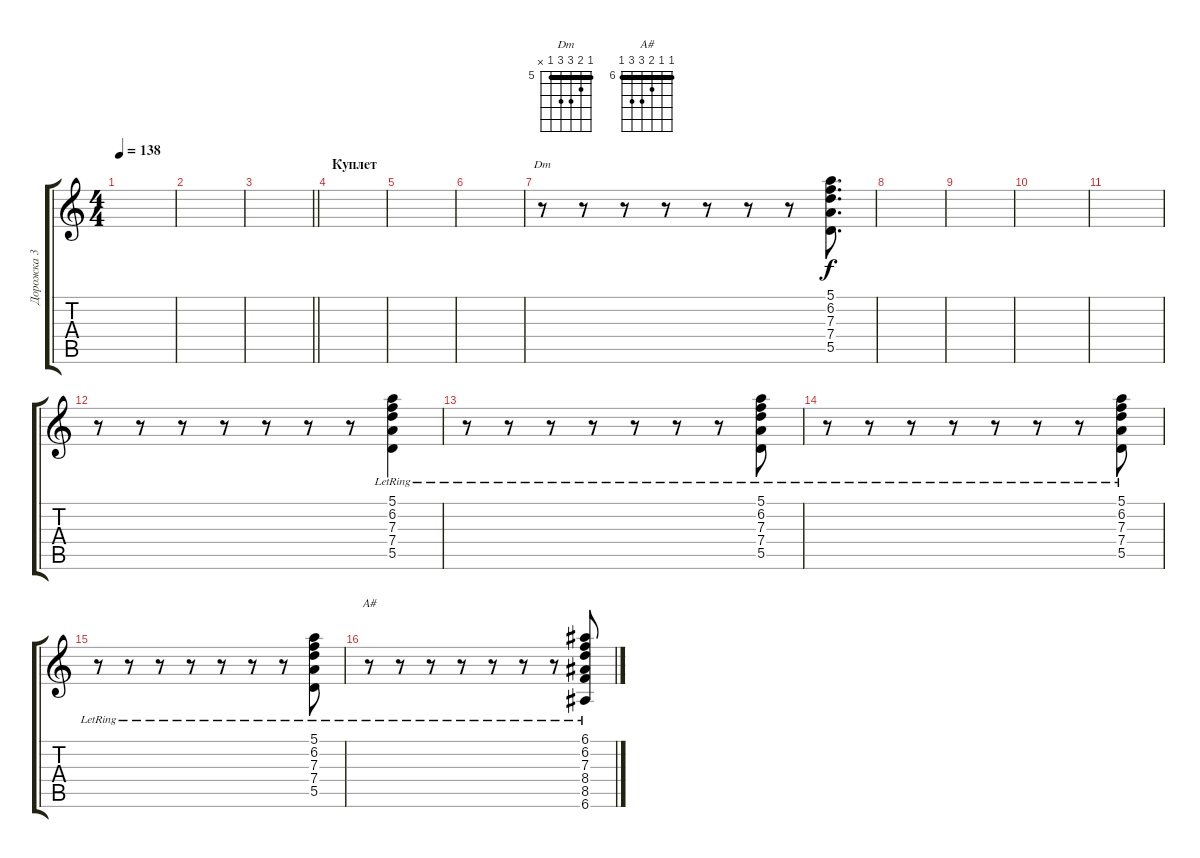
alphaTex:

\track ("Дорожка 3" "Дорожка 3") {instrument overdrivenguitar}
\staff {score tabs}
\tuning (E4 B3 G3 D3 A2 E2) {hide}
\chord ("Dm" 5 6 7 7 5 x) {firstfret 5 barre 5}
\chord ("A#" 6 6 7 8 8 6) {firstfret 6 barre 6}
\ts (4 4)
\tempo 138
\clef g2
\ks c
|
|
\barLineRight lightlight
|
\section ("" "Куплет")
|
|
|
r.8{ch "Dm"} r.8 r.8 r.8 r.8 r.8 r.8 (5.1 6.2 7.3 7.4 5.5).8{d} |
|
|
|
|
r.8 r.8 r.8 r.8 r.8 r.8 r.8 (5.1{lr} 6.2{lr} 7.3{lr} 7.4{lr} 5.5{lr}).4 |
r.8 r.8 r.8 r.8 r.8 r.8 r.8 (5.1{lr} 6.2{lr} 7.3{lr} 7.4{lr} 5.5{lr}).8 |
r.8 r.8 r.8 r.8 r.8 r.8 r.8 (5.1{lr} 6.2{lr} 7.3{lr} 7.4{lr} 5.5{lr}).8 |
r.8 r.8 r.8 r.8 r.8 r.8 r.8 (5.1{lr} 6.2{lr} 7.3{lr} 7.4{lr} 5.5{lr}).8 |
r.8{ch "A#"} r.8 r.8 r.8 r.8 r.8 r.8 (6.1{lr} 6.2{lr} 7.3{lr} 8.4{lr} 8.5{lr} 6.6{lr}).8
